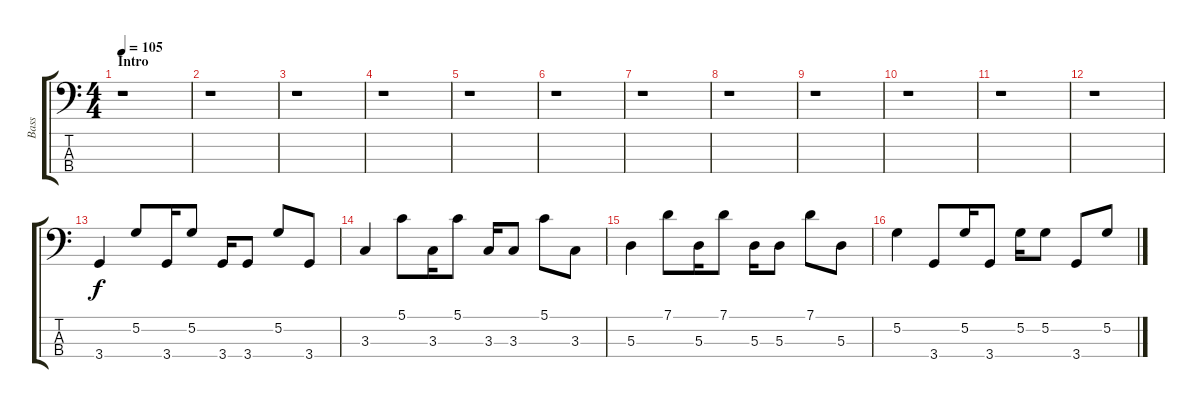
\track ("Bass" "Bass") {instrument electricbasspick}
\staff {score tabs}
\tuning (G2 D2 A1 E1) {hide}
\ts (4 4)
\section ("" "Intro")
\tempo 105
\clef f4
\ks c
r.1{dy f instrument electricbasspick} |
r.1 |
r.1 |
r.1 |
r.1 |
r.1 |
r.1 |
r.1 |
r.1 |
r.1 |
r.1 |
r.1 |
3.4.4{instrument slapbass1} 5.2.8 3.4.16 5.2.8 3.4.16 3.4.8 5.2.8 3.4.8 |
3.3.4 5.1.8 3.3.16 5.1.8 3.3.16 3.3.8 5.1.8 3.3.8 |
5.3.4 7.1.8 5.3.16 7.1.8 5.3.16 5.3.8 7.1.8 5.3.8 |
5.2.4 3.4.8 5.2.16 3.4.8 5.2.16 5.2.8 3.4.8 5.2.8
